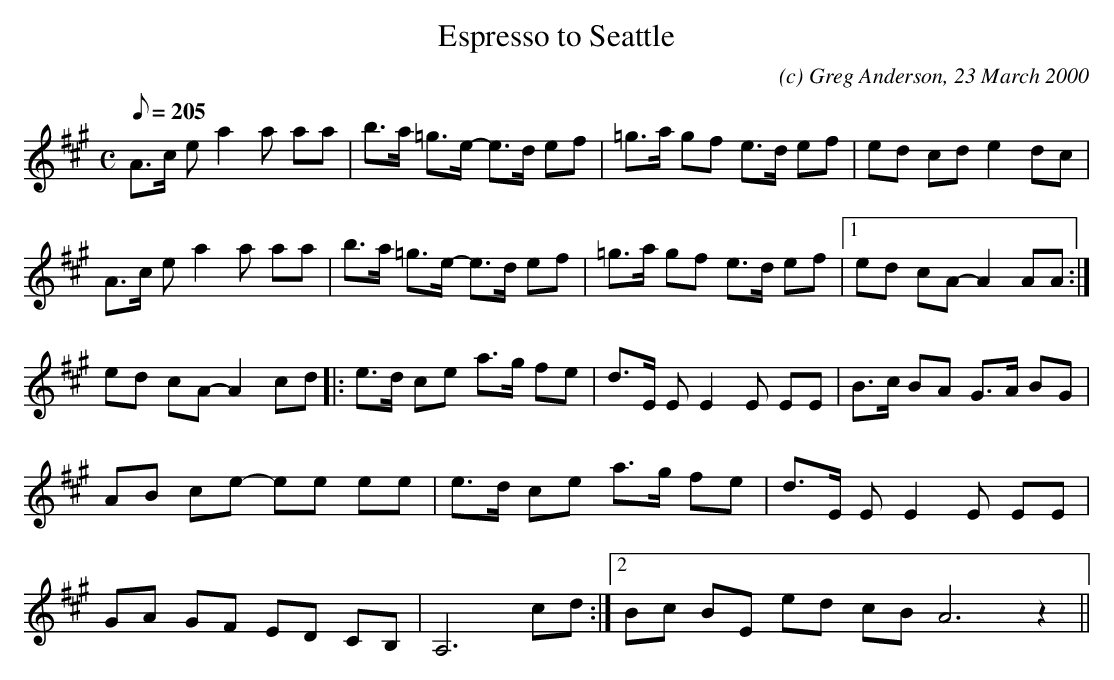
X:1
T:Espresso to Seattle
M:C
L:1/8
Q:205
C:(c) Greg Anderson, 23 March 2000
K:A
A>c e a2 a aa|b>a =g>e- e>d ef|=g>a gf e>d ef|ed cd e2 dc|
A>c e a2 a aa|b>a =g>e- e>d ef|=g>a gf e>d ef|1ed cA- A2 AA:|
2ed cA- A2 cd|:e>d ce a>g fe|d>E E E2 E EE|B>c BA G>A BG|
AB ce- ee ee|e>d ce a>g fe|d>E E E2 E EE|
1GA GF ED CB,|A,6 cd:|2Bc BE ed cB A6 z2||
